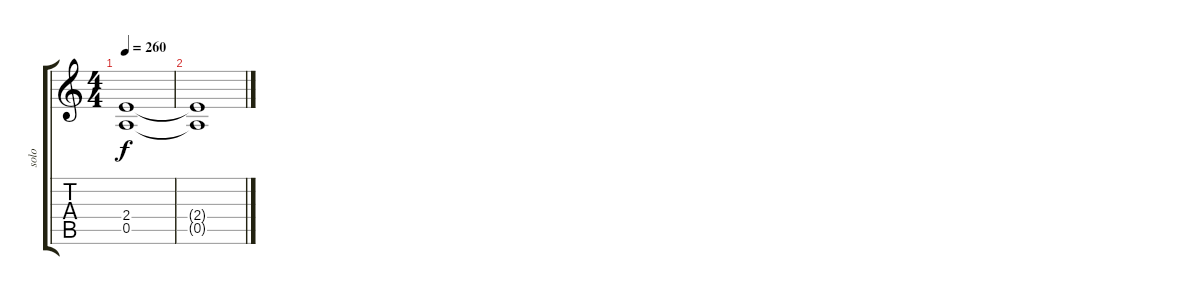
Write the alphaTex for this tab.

\track ("solo" "solo") {instrument distortionguitar}
\staff {score tabs}
\tuning (E4 B3 G3 D3 A2 E2) {hide}
\ts (4 4)
\tempo 260
\clef g2
\ks c
(2.4{t} 0.5{t}).1{dy f} |
(2.4{t} 0.5{t}).1
